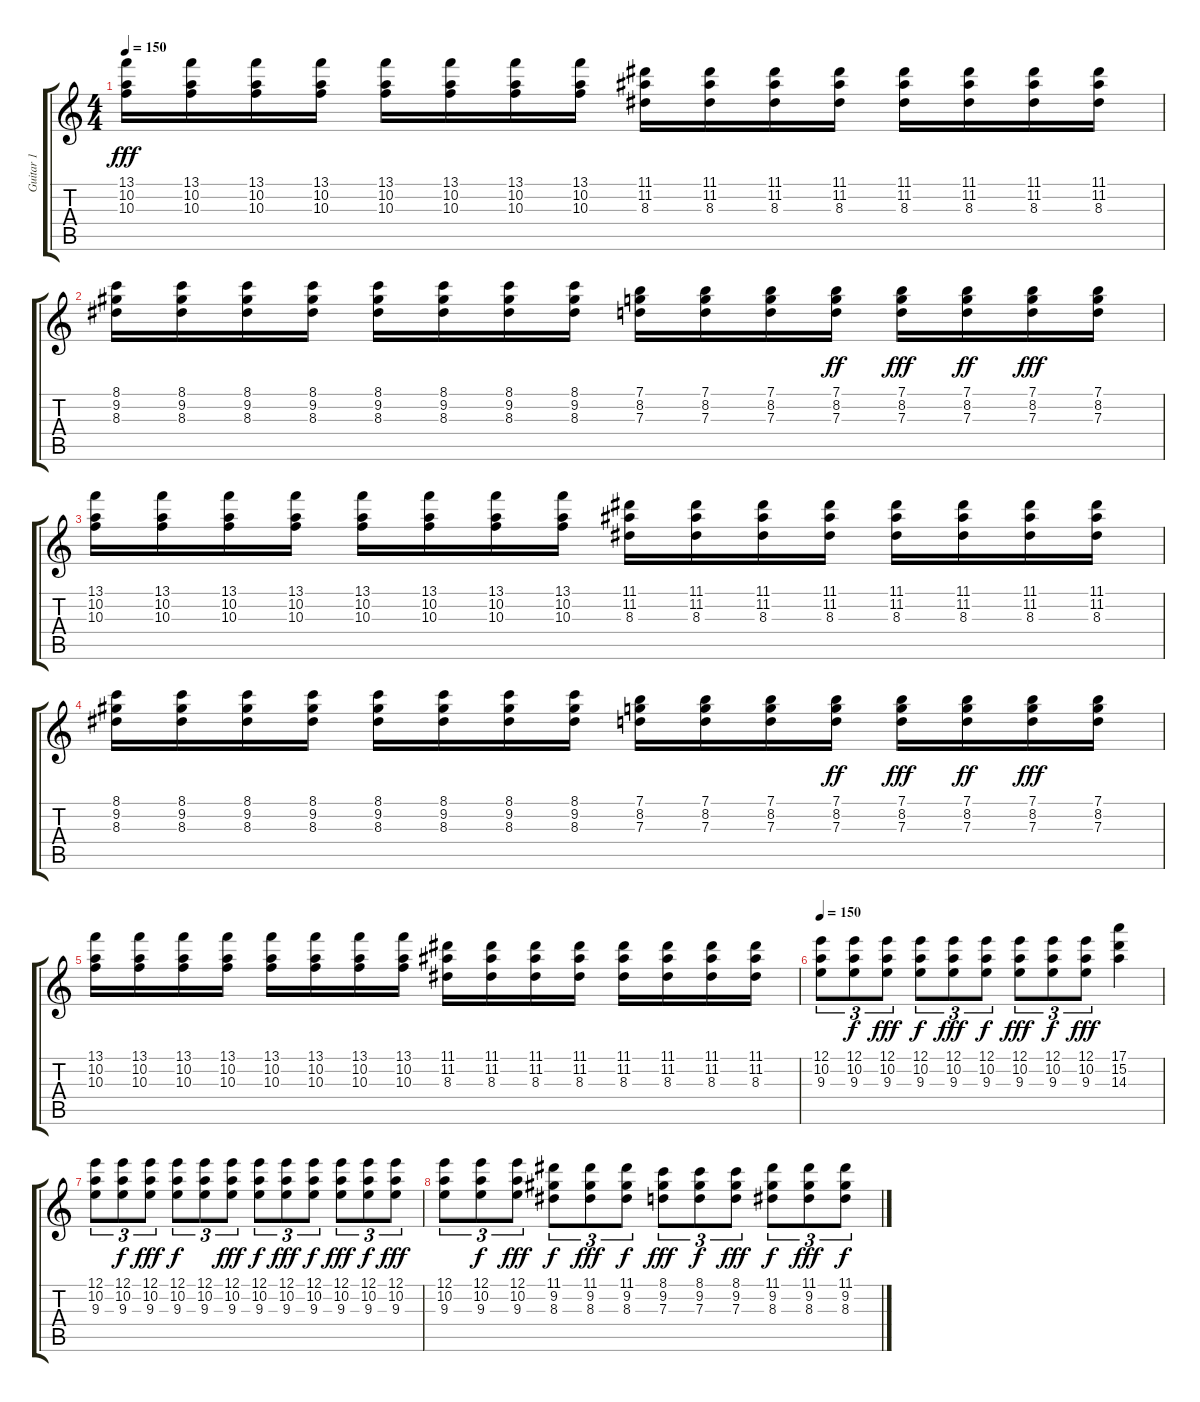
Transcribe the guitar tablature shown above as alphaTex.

\track ("Guitar 1" "Guitar 1") {instrument distortionguitar}
\staff {score tabs}
\tuning (E4 B3 G3 D3 A2 E2) {hide}
\ts (4 4)
\tempo 150
\clef g2
\ks c
(13.1 10.2 10.3).16{dy fff} (13.1 10.2 10.3).16 (13.1 10.2 10.3).16 (13.1 10.2 10.3).16 (13.1 10.2 10.3).16 (13.1 10.2 10.3).16 (13.1 10.2 10.3).16 (13.1 10.2 10.3).16 (11.1 11.2 8.3).16 (11.1 11.2 8.3).16 (11.1 11.2 8.3).16 (11.1 11.2 8.3).16 (11.1 11.2 8.3).16 (11.1 11.2 8.3).16 (11.1 11.2 8.3).16 (11.1 11.2 8.3).16 |
(8.1 9.2 8.3).16 (8.1 9.2 8.3).16 (8.1 9.2 8.3).16 (8.1 9.2 8.3).16 (8.1 9.2 8.3).16 (8.1 9.2 8.3).16 (8.1 9.2 8.3).16 (8.1 9.2 8.3).16 (7.1 8.2 7.3).16 (7.1 8.2 7.3).16 (7.1 8.2 7.3).16 (7.1 8.2 7.3).16{dy ff} (7.1 8.2 7.3).16{dy fff} (7.1 8.2 7.3).16{dy ff} (7.1 8.2 7.3).16{dy fff} (7.1 8.2 7.3).16 |
(13.1 10.2 10.3).16 (13.1 10.2 10.3).16 (13.1 10.2 10.3).16 (13.1 10.2 10.3).16 (13.1 10.2 10.3).16 (13.1 10.2 10.3).16 (13.1 10.2 10.3).16 (13.1 10.2 10.3).16 (11.1 11.2 8.3).16 (11.1 11.2 8.3).16 (11.1 11.2 8.3).16 (11.1 11.2 8.3).16 (11.1 11.2 8.3).16 (11.1 11.2 8.3).16 (11.1 11.2 8.3).16 (11.1 11.2 8.3).16 |
(8.1 9.2 8.3).16 (8.1 9.2 8.3).16 (8.1 9.2 8.3).16 (8.1 9.2 8.3).16 (8.1 9.2 8.3).16 (8.1 9.2 8.3).16 (8.1 9.2 8.3).16 (8.1 9.2 8.3).16 (7.1 8.2 7.3).16 (7.1 8.2 7.3).16 (7.1 8.2 7.3).16 (7.1 8.2 7.3).16{dy ff} (7.1 8.2 7.3).16{dy fff} (7.1 8.2 7.3).16{dy ff} (7.1 8.2 7.3).16{dy fff} (7.1 8.2 7.3).16 |
(13.1 10.2 10.3).16 (13.1 10.2 10.3).16 (13.1 10.2 10.3).16 (13.1 10.2 10.3).16 (13.1 10.2 10.3).16 (13.1 10.2 10.3).16 (13.1 10.2 10.3).16 (13.1 10.2 10.3).16 (11.1 11.2 8.3).16 (11.1 11.2 8.3).16 (11.1 11.2 8.3).16 (11.1 11.2 8.3).16 (11.1 11.2 8.3).16 (11.1 11.2 8.3).16 (11.1 11.2 8.3).16 (11.1 11.2 8.3).16 |
\tempo 150
(12.1 10.2 9.3).8{tu (3 2)} (12.1 10.2 9.3).8{tu (3 2) dy f} (12.1 10.2 9.3).8{tu (3 2) dy fff} (12.1 10.2 9.3).8{tu (3 2) dy f} (12.1 10.2 9.3).8{tu (3 2) dy fff} (12.1 10.2 9.3).8{tu (3 2) dy f} (12.1 10.2 9.3).8{tu (3 2) dy fff} (12.1 10.2 9.3).8{tu (3 2) dy f} (12.1 10.2 9.3).8{tu (3 2) dy fff} (17.1 15.2 14.3).4 |
(12.1 10.2 9.3).8{tu (3 2)} (12.1 10.2 9.3).8{tu (3 2) dy f} (12.1 10.2 9.3).8{tu (3 2) dy fff} (12.1 10.2 9.3).8{tu (3 2) dy f} (12.1 10.2 9.3).8{tu (3 2)} (12.1 10.2 9.3).8{tu (3 2) dy fff} (12.1 10.2 9.3).8{tu (3 2) dy f} (12.1 10.2 9.3).8{tu (3 2) dy fff} (12.1 10.2 9.3).8{tu (3 2) dy f} (12.1 10.2 9.3).8{tu (3 2) dy fff} (12.1 10.2 9.3).8{tu (3 2) dy f} (12.1 10.2 9.3).8{tu (3 2) dy fff} |
(12.1 10.2 9.3).8{tu (3 2)} (12.1 10.2 9.3).8{tu (3 2) dy f} (12.1 10.2 9.3).8{tu (3 2) dy fff} (11.1 9.2 8.3).8{tu (3 2) dy f} (11.1 9.2 8.3).8{tu (3 2) dy fff} (11.1 9.2 8.3).8{tu (3 2) dy f} (8.1 9.2 7.3).8{tu (3 2) dy fff} (8.1 9.2 7.3).8{tu (3 2) dy f} (8.1 9.2 7.3).8{tu (3 2) dy fff} (11.1 9.2 8.3).8{tu (3 2) dy f} (11.1 9.2 8.3).8{tu (3 2) dy fff} (11.1 9.2 8.3).8{tu (3 2) dy f}
